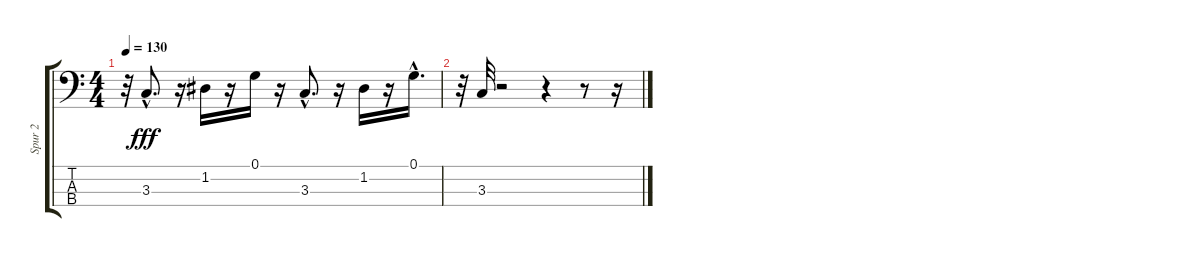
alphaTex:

\track ("Spur 2" "Spur 2") {instrument electricbassfinger}
\staff {score tabs}
\tuning (G2 D2 A1 E1) {hide}
\ts (4 4)
\tempo 130
\clef f4
\ks c
r.32{dy fff} 3.3{hac}.8{d} r.16 1.2.16 r.16 0.1.16 r.16 3.3{hac}.8{d} r.16 1.2.16 r.16 0.1{hac}.16{d} |
r.32 3.3.32 r.2 r.4 r.8 r.16
